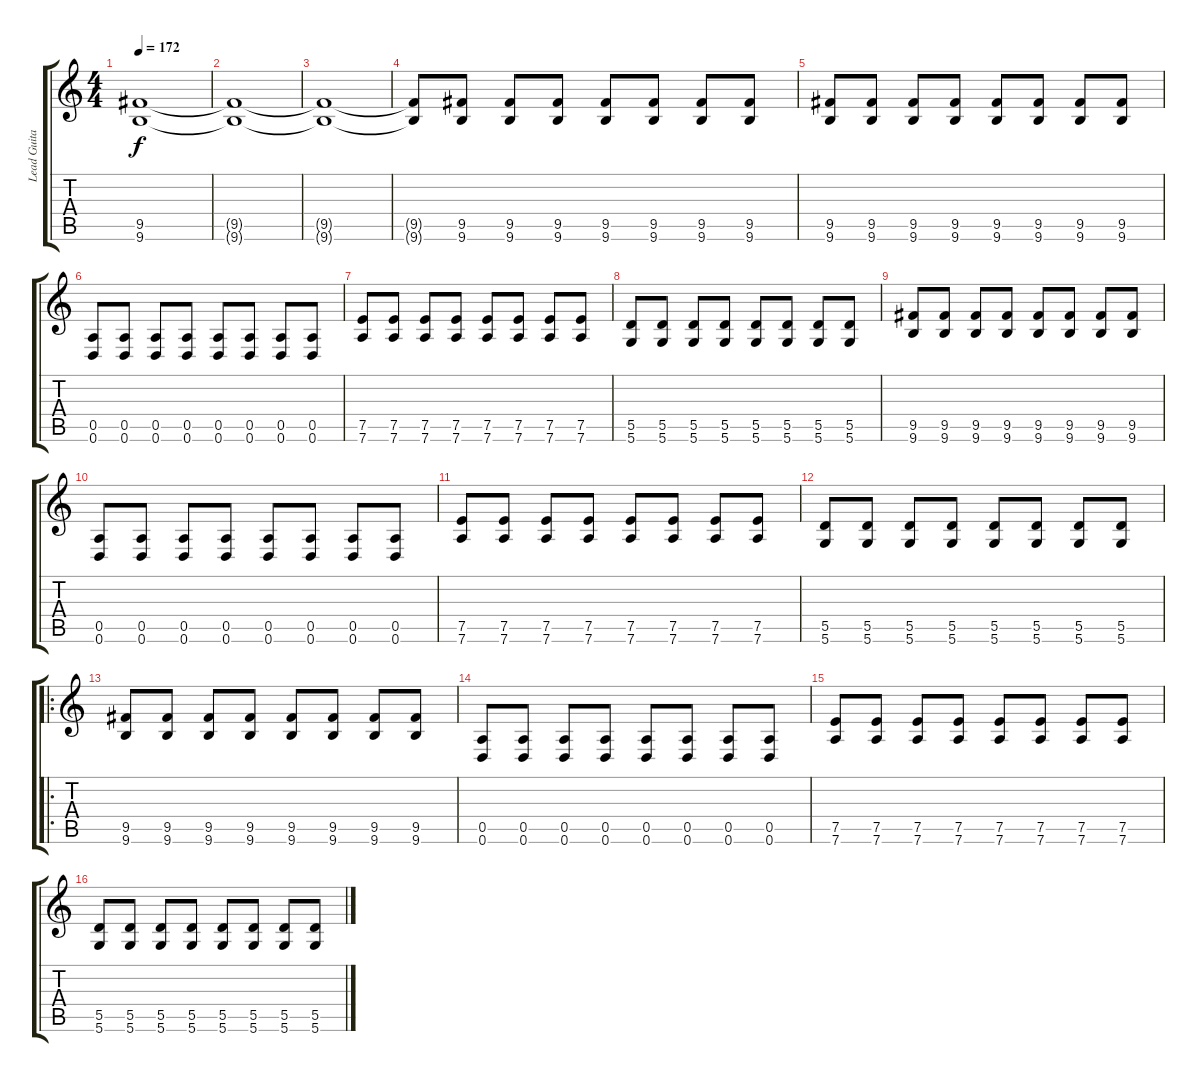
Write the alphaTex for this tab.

\track ("Lead Guitar 2" "Lead Guita") {instrument distortionguitar}
\staff {score tabs}
\tuning (E4 B3 G3 D3 A2 D2) {hide}
\ts (4 4)
\tempo 172
\clef g2
\ks c
(9.5 9.6).1{dy f} |
(9.5{t} 9.6{t}).1 |
(9.5{t} 9.6{t}).1 |
(9.5{t} 9.6{t}).8 (9.5 9.6).8 (9.5 9.6).8 (9.5 9.6).8 (9.5 9.6).8 (9.5 9.6).8 (9.5 9.6).8 (9.5 9.6).8 |
(9.5 9.6).8 (9.5 9.6).8 (9.5 9.6).8 (9.5 9.6).8 (9.5 9.6).8 (9.5 9.6).8 (9.5 9.6).8 (9.5 9.6).8 |
(0.5 0.6).8 (0.5 0.6).8 (0.5 0.6).8 (0.5 0.6).8 (0.5 0.6).8 (0.5 0.6).8 (0.5 0.6).8 (0.5 0.6).8 |
(7.5 7.6).8 (7.5 7.6).8 (7.5 7.6).8 (7.5 7.6).8 (7.5 7.6).8 (7.5 7.6).8 (7.5 7.6).8 (7.5 7.6).8 |
(5.5 5.6).8 (5.5 5.6).8 (5.5 5.6).8 (5.5 5.6).8 (5.5 5.6).8 (5.5 5.6).8 (5.5 5.6).8 (5.5 5.6).8 |
(9.5 9.6).8 (9.5 9.6).8 (9.5 9.6).8 (9.5 9.6).8 (9.5 9.6).8 (9.5 9.6).8 (9.5 9.6).8 (9.5 9.6).8 |
(0.5 0.6).8 (0.5 0.6).8 (0.5 0.6).8 (0.5 0.6).8 (0.5 0.6).8 (0.5 0.6).8 (0.5 0.6).8 (0.5 0.6).8 |
(7.5 7.6).8 (7.5 7.6).8 (7.5 7.6).8 (7.5 7.6).8 (7.5 7.6).8 (7.5 7.6).8 (7.5 7.6).8 (7.5 7.6).8 |
(5.5 5.6).8 (5.5 5.6).8 (5.5 5.6).8 (5.5 5.6).8 (5.5 5.6).8 (5.5 5.6).8 (5.5 5.6).8 (5.5 5.6).8 |
\ro
(9.5 9.6).8 (9.5 9.6).8 (9.5 9.6).8 (9.5 9.6).8 (9.5 9.6).8 (9.5 9.6).8 (9.5 9.6).8 (9.5 9.6).8 |
(0.5 0.6).8 (0.5 0.6).8 (0.5 0.6).8 (0.5 0.6).8 (0.5 0.6).8 (0.5 0.6).8 (0.5 0.6).8 (0.5 0.6).8 |
(7.5 7.6).8 (7.5 7.6).8 (7.5 7.6).8 (7.5 7.6).8 (7.5 7.6).8 (7.5 7.6).8 (7.5 7.6).8 (7.5 7.6).8 |
(5.5 5.6).8 (5.5 5.6).8 (5.5 5.6).8 (5.5 5.6).8 (5.5 5.6).8 (5.5 5.6).8 (5.5 5.6).8 (5.5 5.6).8
